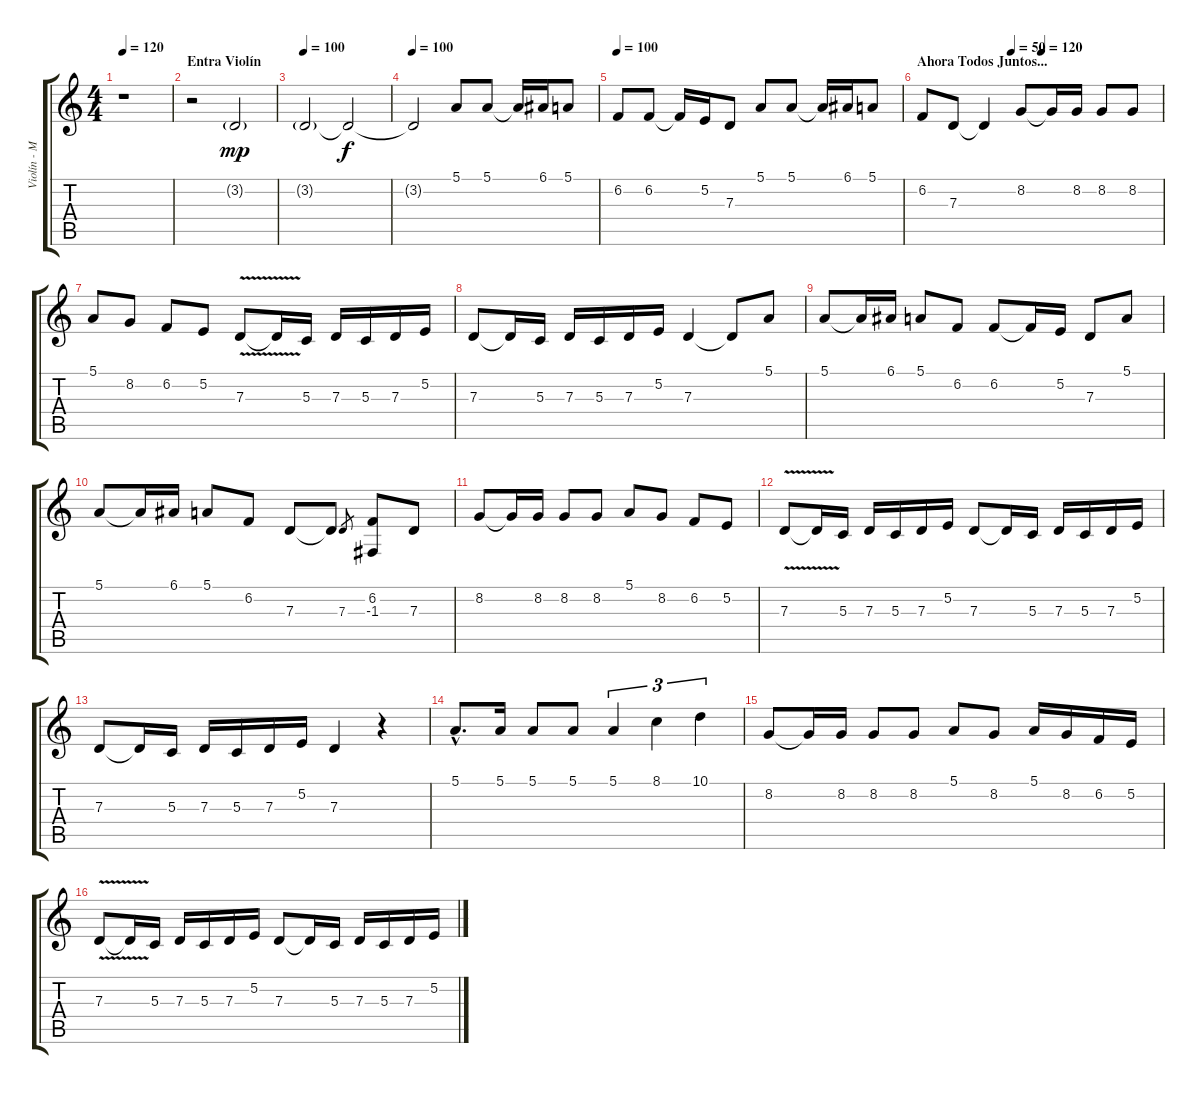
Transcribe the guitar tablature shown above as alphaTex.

\track ("Violín - Mohammed" "Violín - M") {instrument violin}
\staff {score tabs}
\tuning (E4 B3 G3 D3 A2 E2) {hide}
\ts (4 4)
\tempo 120
\clef g2
\ks c
r.1{dy mp} |
\section ("" "Entra Violín")
r.2 3.2{g}.2{volume 0} |
\tempo 100
3.2{g}.2{volume 11 instrument violin} 3.2{t}.2{dy f volume 11} |
\tempo 100
3.2{t}.2 5.1.8 5.1.8 5.1{t}.16 6.1.16 5.1.8 |
\tempo 100
6.2.8 6.2.8 6.2{t}.16 5.2.16 7.3.8 5.1.8 5.1.8 5.1{t}.16 6.1.16 5.1.8 |
\section ("" "Ahora Todos Juntos...")
\tempo (50 0.375)
\tempo (120 0.5)
6.2.8 7.3.8 7.3{t}.4 8.2.8 8.2{t}.16 8.2.16 8.2.8 8.2.8 |
5.1.8 8.2.8 6.2.8 5.2.8 7.3{v}.8 7.3{t}.16 5.3.16 7.3.16 5.3.16 7.3.16 5.2.16 |
7.3.8 7.3{t}.16 5.3.16 7.3.16 5.3.16 7.3.16 5.2.16 7.3.4 7.3{t}.8 5.1.8 |
5.1.8 5.1{t}.16 6.1.16 5.1.8 6.2.8 6.2.8 6.2{t}.16 5.2.16 7.3.8 5.1.8 |
5.1.8 5.1{t}.16 6.1.16 5.1.8 6.2.8 7.3.8 7.3{t}.8 7.3.8{gr} (6.2 -1.3).8 7.3.8 |
8.2.8 8.2{t}.16 8.2.16 8.2.8 8.2.8 5.1.8 8.2.8 6.2.8 5.2.8 |
7.3{v}.8 7.3{t}.16 5.3.16 7.3.16 5.3.16 7.3.16 5.2.16 7.3.8 7.3{t}.16 5.3.16 7.3.16 5.3.16 7.3.16 5.2.16 |
7.3.8 7.3{t}.16 5.3.16 7.3.16 5.3.16 7.3.16 5.2.16 7.3.4 r.4 |
5.1{hac}.8{d} 5.1.16 5.1.8 5.1.8 5.1.4{tu (3 2)} 8.1.4{tu (3 2)} 10.1.4{tu (3 2)} |
8.2.8 8.2{t}.16 8.2.16 8.2.8 8.2.8 5.1.8 8.2.8 5.1.16 8.2.16 6.2.16 5.2.16 |
7.3{v}.8 7.3{t}.16 5.3.16 7.3.16 5.3.16 7.3.16 5.2.16 7.3.8 7.3{t}.16 5.3.16 7.3.16 5.3.16 7.3.16 5.2.16
